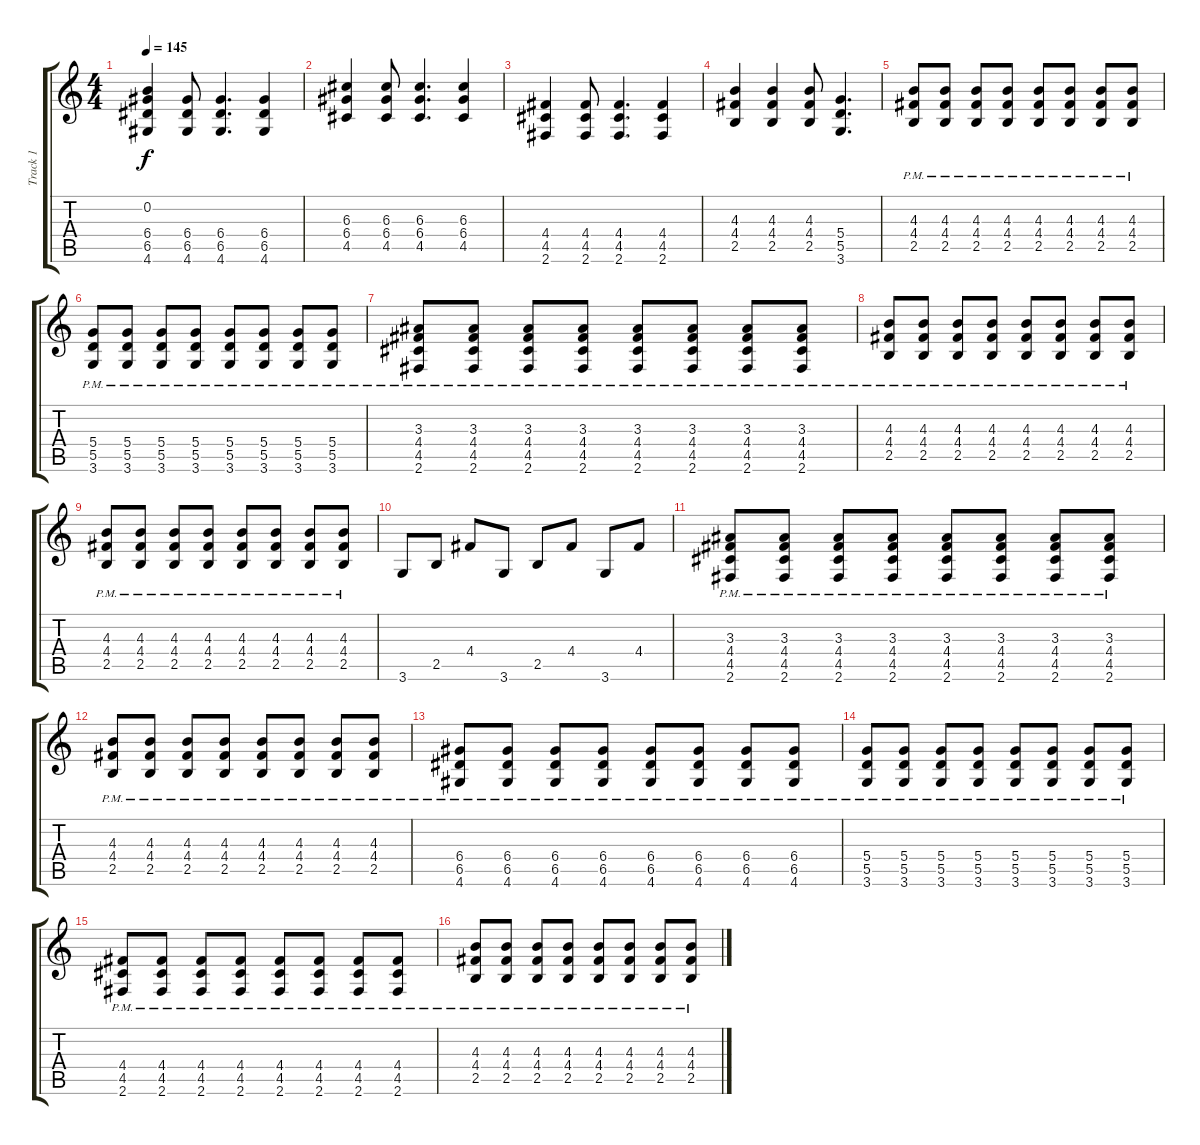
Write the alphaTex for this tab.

\track ("Track 1" "Track 1") {instrument overdrivenguitar}
\staff {score tabs}
\tuning (E4 B3 G3 D3 A2 E2) {hide}
\ts (4 4)
\tempo 145
\clef g2
\ks c
(0.2 6.4 6.5 4.6).4{dy f} (6.4 6.5 4.6).8 (6.4 6.5 4.6).4{d} (6.4 6.5 4.6).4 |
(6.3 6.4 4.5).4 (6.3 6.4 4.5).8 (6.3 6.4 4.5).4{d} (6.3 6.4 4.5).4 |
(4.4 4.5 2.6).4 (4.4 4.5 2.6).8 (4.4 4.5 2.6).4{d} (4.4 4.5 2.6).4 |
(4.3 4.4 2.5).4 (4.3 4.4 2.5).4 (4.3 4.4 2.5).8 (5.4 5.5 3.6).4{d} |
(4.3{pm} 4.4{pm} 2.5{pm}).8 (4.3{pm} 4.4{pm} 2.5{pm}).8 (4.3{pm} 4.4{pm} 2.5{pm}).8 (4.3{pm} 4.4{pm} 2.5{pm}).8 (4.3{pm} 4.4{pm} 2.5{pm}).8 (4.3{pm} 4.4{pm} 2.5{pm}).8 (4.3{pm} 4.4{pm} 2.5{pm}).8 (4.3{pm} 4.4{pm} 2.5{pm}).8 |
(5.4{pm} 5.5{pm} 3.6{pm}).8 (5.4{pm} 5.5{pm} 3.6{pm}).8 (5.4{pm} 5.5{pm} 3.6{pm}).8 (5.4{pm} 5.5{pm} 3.6{pm}).8 (5.4{pm} 5.5{pm} 3.6{pm}).8 (5.4{pm} 5.5{pm} 3.6{pm}).8 (5.4{pm} 5.5{pm} 3.6{pm}).8 (5.4{pm} 5.5{pm} 3.6{pm}).8 |
(3.3{pm} 4.4{pm} 4.5{pm} 2.6{pm}).8 (3.3{pm} 4.4{pm} 4.5{pm} 2.6{pm}).8 (3.3{pm} 4.4{pm} 4.5{pm} 2.6{pm}).8 (3.3{pm} 4.4{pm} 4.5{pm} 2.6{pm}).8 (3.3{pm} 4.4{pm} 4.5{pm} 2.6{pm}).8 (3.3{pm} 4.4{pm} 4.5{pm} 2.6{pm}).8 (3.3{pm} 4.4{pm} 4.5{pm} 2.6{pm}).8 (3.3{pm} 4.4{pm} 4.5{pm} 2.6{pm}).8 |
(4.3{pm} 4.4{pm} 2.5{pm}).8 (4.3{pm} 4.4{pm} 2.5{pm}).8 (4.3{pm} 4.4{pm} 2.5{pm}).8 (4.3{pm} 4.4{pm} 2.5{pm}).8 (4.3{pm} 4.4{pm} 2.5{pm}).8 (4.3{pm} 4.4{pm} 2.5{pm}).8 (4.3{pm} 4.4{pm} 2.5{pm}).8 (4.3{pm} 4.4{pm} 2.5{pm}).8 |
(4.3{pm} 4.4{pm} 2.5{pm}).8 (4.3{pm} 4.4{pm} 2.5{pm}).8 (4.3{pm} 4.4{pm} 2.5{pm}).8 (4.3{pm} 4.4{pm} 2.5{pm}).8 (4.3{pm} 4.4{pm} 2.5{pm}).8 (4.3{pm} 4.4{pm} 2.5{pm}).8 (4.3{pm} 4.4{pm} 2.5{pm}).8 (4.3{pm} 4.4{pm} 2.5{pm}).8 |
3.6.8 2.5.8 4.4.8 3.6.8 2.5.8 4.4.8 3.6.8 4.4.8 |
(3.3{pm} 4.4{pm} 4.5{pm} 2.6{pm}).8 (3.3{pm} 4.4{pm} 4.5{pm} 2.6{pm}).8 (3.3{pm} 4.4{pm} 4.5{pm} 2.6{pm}).8 (3.3{pm} 4.4{pm} 4.5{pm} 2.6{pm}).8 (3.3{pm} 4.4{pm} 4.5{pm} 2.6{pm}).8 (3.3{pm} 4.4{pm} 4.5{pm} 2.6{pm}).8 (3.3{pm} 4.4{pm} 4.5{pm} 2.6{pm}).8 (3.3{pm} 4.4{pm} 4.5{pm} 2.6{pm}).8 |
(4.3{pm} 4.4{pm} 2.5{pm}).8 (4.3{pm} 4.4{pm} 2.5{pm}).8 (4.3{pm} 4.4{pm} 2.5{pm}).8 (4.3{pm} 4.4{pm} 2.5{pm}).8 (4.3{pm} 4.4{pm} 2.5{pm}).8 (4.3{pm} 4.4{pm} 2.5{pm}).8 (4.3{pm} 4.4{pm} 2.5{pm}).8 (4.3{pm} 4.4{pm} 2.5{pm}).8 |
(6.4{pm} 6.5{pm} 4.6{pm}).8 (6.4{pm} 6.5{pm} 4.6{pm}).8 (6.4{pm} 6.5{pm} 4.6{pm}).8 (6.4{pm} 6.5{pm} 4.6{pm}).8 (6.4{pm} 6.5{pm} 4.6{pm}).8 (6.4{pm} 6.5{pm} 4.6{pm}).8 (6.4{pm} 6.5{pm} 4.6{pm}).8 (6.4{pm} 6.5{pm} 4.6{pm}).8 |
(5.4{pm} 5.5{pm} 3.6{pm}).8 (5.4{pm} 5.5{pm} 3.6{pm}).8 (5.4{pm} 5.5{pm} 3.6{pm}).8 (5.4{pm} 5.5{pm} 3.6{pm}).8 (5.4{pm} 5.5{pm} 3.6{pm}).8 (5.4{pm} 5.5{pm} 3.6{pm}).8 (5.4{pm} 5.5{pm} 3.6{pm}).8 (5.4{pm} 5.5{pm} 3.6{pm}).8 |
(4.4{pm} 4.5{pm} 2.6{pm}).8 (4.4{pm} 4.5{pm} 2.6{pm}).8 (4.4{pm} 4.5{pm} 2.6{pm}).8 (4.4{pm} 4.5{pm} 2.6{pm}).8 (4.4{pm} 4.5{pm} 2.6{pm}).8 (4.4{pm} 4.5{pm} 2.6{pm}).8 (4.4{pm} 4.5{pm} 2.6{pm}).8 (4.4{pm} 4.5{pm} 2.6{pm}).8 |
(4.3{pm} 4.4{pm} 2.5{pm}).8 (4.3{pm} 4.4{pm} 2.5{pm}).8 (4.3{pm} 4.4{pm} 2.5{pm}).8 (4.3{pm} 4.4{pm} 2.5{pm}).8 (4.3{pm} 4.4{pm} 2.5{pm}).8 (4.3{pm} 4.4{pm} 2.5{pm}).8 (4.3{pm} 4.4{pm} 2.5{pm}).8 (4.3{pm} 4.4{pm} 2.5{pm}).8
